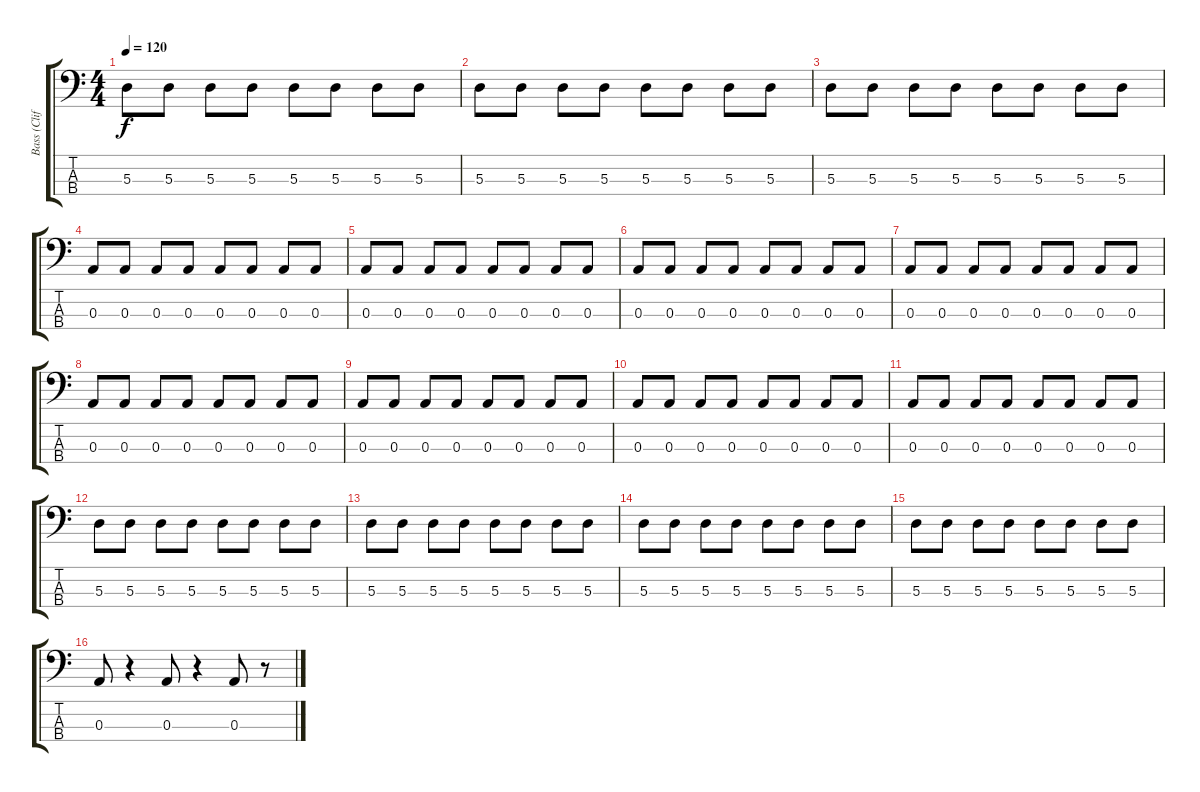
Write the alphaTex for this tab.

\track ("Bass (Cliff)" "Bass (Clif") {instrument acousticbass}
\staff {score tabs}
\tuning (G2 D2 A1 E1) {hide}
\ts (4 4)
\tempo 120
\clef f4
\ks c
5.3.8{dy f} 5.3.8 5.3.8 5.3.8 5.3.8 5.3.8 5.3.8 5.3.8 |
5.3.8 5.3.8 5.3.8 5.3.8 5.3.8 5.3.8 5.3.8 5.3.8 |
5.3.8 5.3.8 5.3.8 5.3.8 5.3.8 5.3.8 5.3.8 5.3.8 |
0.3.8 0.3.8 0.3.8 0.3.8 0.3.8 0.3.8 0.3.8 0.3.8 |
0.3.8 0.3.8 0.3.8 0.3.8 0.3.8 0.3.8 0.3.8 0.3.8 |
0.3.8 0.3.8 0.3.8 0.3.8 0.3.8 0.3.8 0.3.8 0.3.8 |
0.3.8 0.3.8 0.3.8 0.3.8 0.3.8 0.3.8 0.3.8 0.3.8 |
0.3.8 0.3.8 0.3.8 0.3.8 0.3.8 0.3.8 0.3.8 0.3.8 |
0.3.8 0.3.8 0.3.8 0.3.8 0.3.8 0.3.8 0.3.8 0.3.8 |
0.3.8 0.3.8 0.3.8 0.3.8 0.3.8 0.3.8 0.3.8 0.3.8 |
0.3.8 0.3.8 0.3.8 0.3.8 0.3.8 0.3.8 0.3.8 0.3.8 |
5.3.8 5.3.8 5.3.8 5.3.8 5.3.8 5.3.8 5.3.8 5.3.8 |
5.3.8 5.3.8 5.3.8 5.3.8 5.3.8 5.3.8 5.3.8 5.3.8 |
5.3.8 5.3.8 5.3.8 5.3.8 5.3.8 5.3.8 5.3.8 5.3.8 |
5.3.8 5.3.8 5.3.8 5.3.8 5.3.8 5.3.8 5.3.8 5.3.8 |
0.3.8 r.4 0.3.8 r.4 0.3.8 r.8
